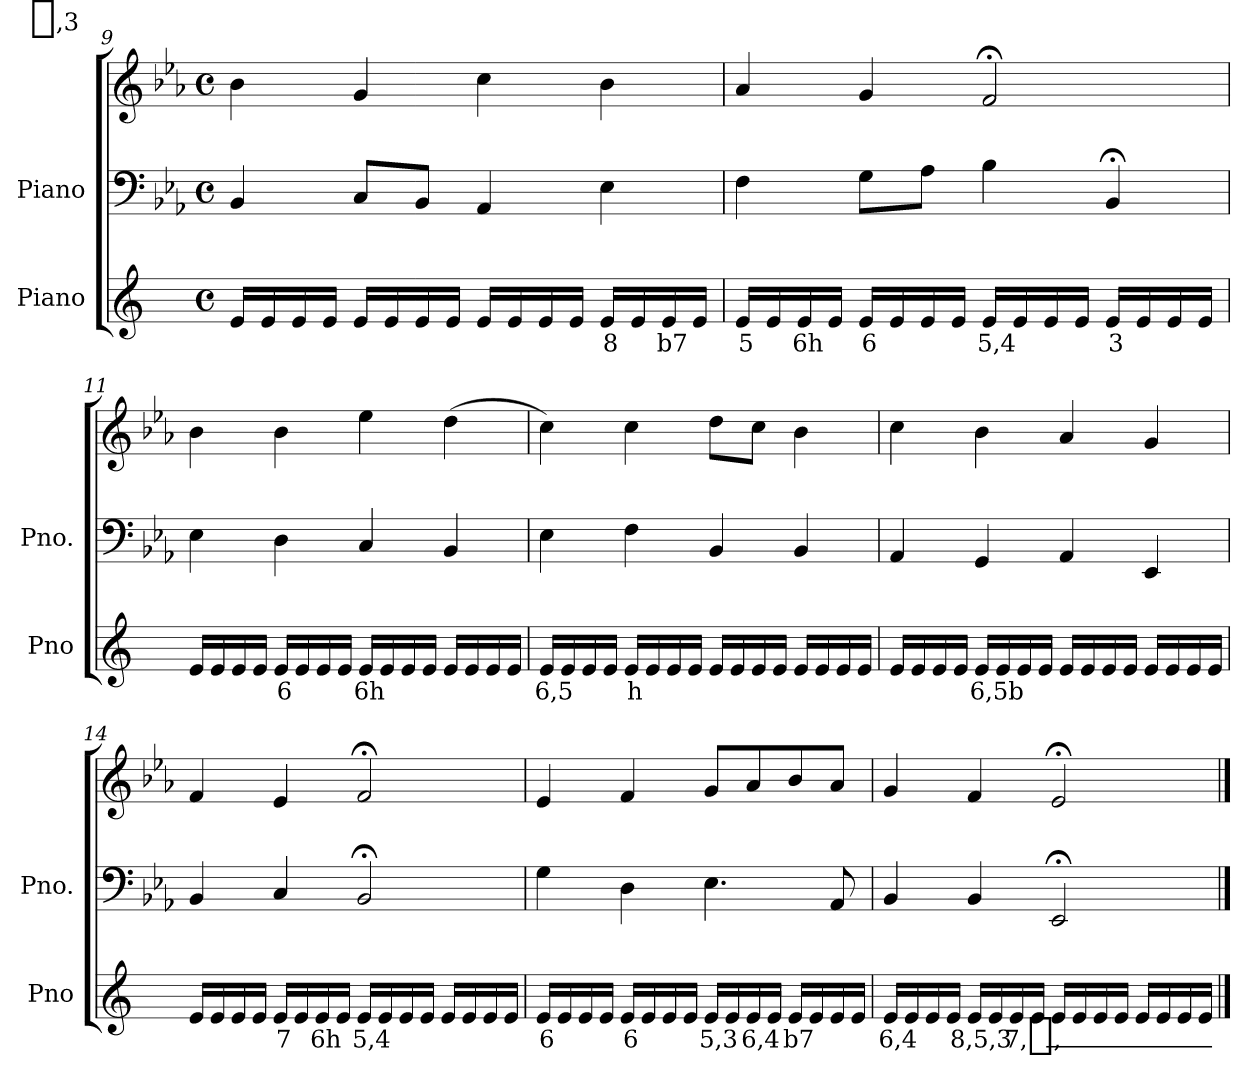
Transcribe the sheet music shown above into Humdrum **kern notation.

**kern	**text	**kern	**kern
*part2	*part2	*part1	*part1
*staff3	*staff3	*staff2	*staff1
*I"Piano	*	*I"Piano	*
*I'Pno	*	*I'Pno.	*
*clefG2	*	*clefF4	*clefG2
*k[]	*	*k[b-e-a-]	*k[b-e-a-]
*M4/4	*	*M4/4	*M4/4
*met(c)	*	*met(c)	*met(c)
=9	=9	=9	=9
16e/LL	.	4BB-/	4b-\
16e/	.	.	.
16e/	.	.	.
16e/JJ	.	.	.
16e/LL	.	8C/L	4g/
16e/	.	.	.
16e/	.	8BB-/J	.
16e/JJ	.	.	.
16e/LL	.	4AA-/	4cc\
16e/	.	.	.
16e/	.	.	.
16e/JJ	.	.	.
!	!LO:LY:b	!	!
16e/LL	8	4E-\	4b-\
16e/	.	.	.
!	!LO:LY:b	!	!
16e/	b7	.	.
16e/JJ	.	.	.
=10	=10	=10	=10
!	!LO:LY:b	!	!
16e/LL	5	4F\	4a-/
16e/	.	.	.
!	!LO:LY:b	!	!
16e/	6h	.	.
16e/JJ	.	.	.
!	!LO:LY:b	!	!
16e/LL	6	8G\L	4g/
16e/	.	.	.
16e/	.	8A-\J	.
16e/JJ	.	.	.
!	!LO:LY:b	!	!
16e/LL	5,4	4B-\	2f;</
16e/	.	.	.
16e/	.	.	.
16e/JJ	.	.	.
!	!LO:LY:b	!	!
16e/LL	3	4BB-;</	.
16e/	.	.	.
16e/	.	.	.
16e/JJ	.	.	.
=11	=11	=11	=11
16e/LL	.	4E-\	4b-\
16e/	.	.	.
16e/	.	.	.
16e/JJ	.	.	.
!	!LO:LY:b	!	!
16e/LL	6	4D\	4b-\
16e/	.	.	.
16e/	.	.	.
16e/JJ	.	.	.
!	!LO:LY:b	!	!
16e/LL	6h	4C/	4ee-\
16e/	.	.	.
16e/	.	.	.
16e/JJ	.	.	.
16e/LL	.	4BB-/	(>4dd\
16e/	.	.	.
16e/	.	.	.
16e/JJ	.	.	.
=12	=12	=12	=12
!	!LO:LY:b	!	!
16e/LL	6,5	4E-\	4cc\)
16e/	.	.	.
16e/	.	.	.
16e/JJ	.	.	.
!	!LO:LY:b	!	!
16e/LL	h	4F\	4cc\
16e/	.	.	.
16e/	.	.	.
16e/JJ	.	.	.
16e/LL	.	4BB-/	8dd\L
16e/	.	.	.
16e/	.	.	8cc\J
16e/JJ	.	.	.
16e/LL	.	4BB-/	4b-\
16e/	.	.	.
16e/	.	.	.
16e/JJ	.	.	.
=13	=13	=13	=13
16e/LL	.	4AA-/	4cc\
16e/	.	.	.
16e/	.	.	.
16e/JJ	.	.	.
!	!LO:LY:b	!	!
16e/LL	6,5b	4GG/	4b-\
16e/	.	.	.
16e/	.	.	.
16e/JJ	.	.	.
16e/LL	.	4AA-/	4a-/
16e/	.	.	.
16e/	.	.	.
16e/JJ	.	.	.
16e/LL	.	4EE-/	4g/
16e/	.	.	.
16e/	.	.	.
16e/JJ	.	.	.
=14	=14	=14	=14
16e/LL	.	4BB-/	4f/
16e/	.	.	.
16e/	.	.	.
16e/JJ	.	.	.
!	!LO:LY:b	!	!
16e/LL	7	4C/	4e-/
16e/	.	.	.
!	!LO:LY:b	!	!
16e/	6h	.	.
16e/JJ	.	.	.
!	!LO:LY:b	!	!
16e/LL	5,4	2BB-;</	2f;</
16e/	.	.	.
16e/	.	.	.
16e/JJ	.	.	.
!	!LO:LY:b	!	!
16e/LL	_,3	.	.
16e/	.	.	.
16e/	.	.	.
16e/JJ	.	.	.
=15	=15	=15	=15
!	!LO:LY:b	!	!
16e/LL	6	4G\	4e-/
16e/	.	.	.
16e/	.	.	.
16e/JJ	.	.	.
!	!LO:LY:b	!	!
16e/LL	6	4D\	4f/
16e/	.	.	.
16e/	.	.	.
16e/JJ	.	.	.
!	!LO:LY:b	!	!
16e/LL	5,3	4.E-\	8g/L
16e/	.	.	.
!	!LO:LY:b	!	!
16e/	6,4	.	8a-/
16e/JJ	.	.	.
!	!LO:LY:b	!	!
16e/LL	b7	.	8b-/
16e/	.	.	.
16e/	.	8AA-/	8a-/J
16e/JJ	.	.	.
=16	=16	=16	=16
!	!LO:LY:b	!	!
16e/LL	6,4	4BB-/	4g/
16e/	.	.	.
16e/	.	.	.
16e/JJ	.	.	.
!	!LO:LY:b	!	!
16e/LL	8,5,3	4BB-/	4f/
16e/	.	.	.
!	!LO:LY:b	!	!
16e/	7,_,_	.	.
16e/JJ	.	.	.
16e/LL	.	2EE-;</	2e-;</
16e/	.	.	.
16e/	.	.	.
16e/JJ	.	.	.
16e/LL	.	.	.
16e/	.	.	.
16e/	.	.	.
16e/JJ	.	.	.
==	==	==	==
*-	*-	*-	*-
